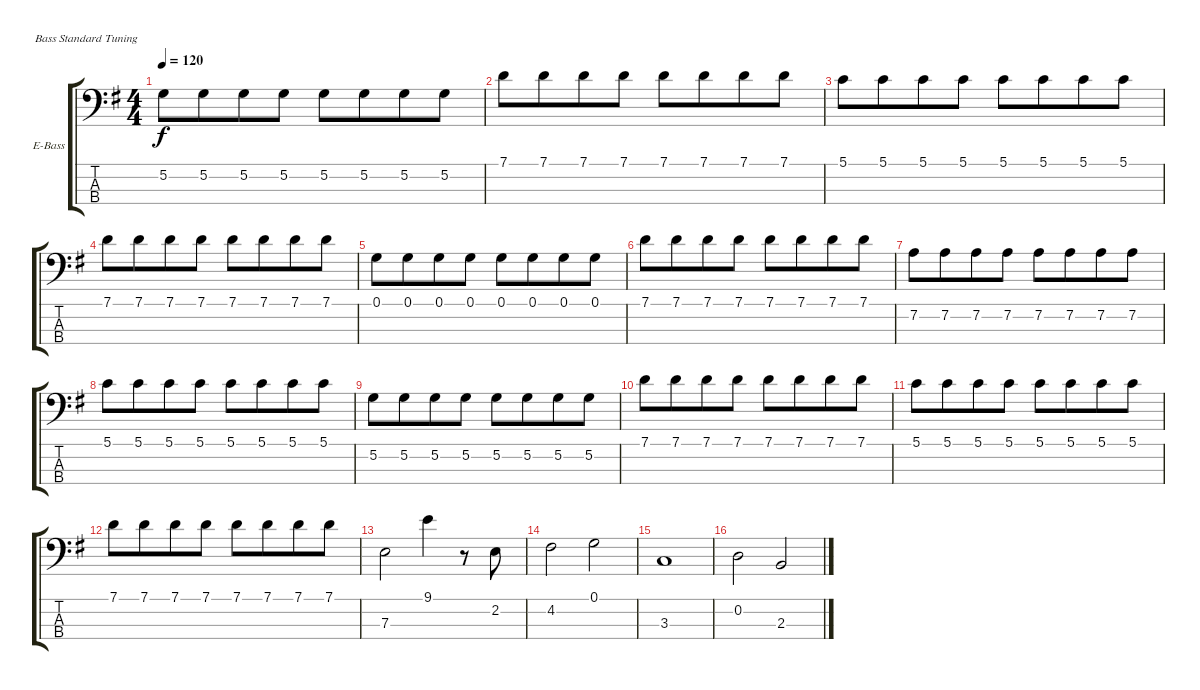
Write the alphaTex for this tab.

\bracketExtendMode groupsimilarinstruments
\firstSystemTrackNameOrientation horizontal
\otherSystemsTrackNameOrientation horizontal
\track ("Electric Bass" "E-Bass") {multiBarRest instrument electricbassfinger}
\staff {score tabs}
\tuning (G2 D2 A1 E1)
\ts (4 4)
\tempo 120
\clef f4
\scale
0.333333
\ks g
5.2.8{dy f} 5.2.8{beam merge} 5.2.8 5.2.8 5.2.8 5.2.8{beam merge} 5.2.8 5.2.8 |
\scale
0.333333 7.1.8 7.1.8{beam merge} 7.1.8 7.1.8 7.1.8 7.1.8{beam merge} 7.1.8 7.1.8 |
\scale
0.333333 5.1.8 5.1.8{beam merge} 5.1.8 5.1.8 5.1.8 5.1.8{beam merge} 5.1.8 5.1.8 |
\scale
0.333333 7.1.8 7.1.8{beam merge} 7.1.8 7.1.8 7.1.8 7.1.8{beam merge} 7.1.8 7.1.8 |
\scale
0.333333 0.1.8 0.1.8{beam merge} 0.1.8 0.1.8 0.1.8 0.1.8{beam merge} 0.1.8 0.1.8 |
\scale
0.333333 7.1.8 7.1.8{beam merge} 7.1.8 7.1.8 7.1.8 7.1.8{beam merge} 7.1.8 7.1.8 |
\scale
0.333333 7.2.8 7.2.8{beam merge} 7.2.8 7.2.8 7.2.8 7.2.8{beam merge} 7.2.8 7.2.8 |
\scale
0.333333 5.1.8 5.1.8{beam merge} 5.1.8 5.1.8 5.1.8 5.1.8{beam merge} 5.1.8 5.1.8 |
\scale
0.333333 5.2.8 5.2.8{beam merge} 5.2.8 5.2.8 5.2.8 5.2.8{beam merge} 5.2.8 5.2.8 |
\scale
0.333333 7.1.8 7.1.8{beam merge} 7.1.8 7.1.8 7.1.8 7.1.8{beam merge} 7.1.8 7.1.8 |
\scale
0.333333 5.1.8 5.1.8{beam merge} 5.1.8 5.1.8 5.1.8 5.1.8{beam merge} 5.1.8 5.1.8 |
\scale
0.333333 7.1.8 7.1.8{beam merge} 7.1.8 7.1.8 7.1.8 7.1.8{beam merge} 7.1.8 7.1.8 |
\scale
0.333333 7.3.2 9.1.4 r.8 2.2.8 |
\scale
0.333333 4.2.2 0.1.2 |
\scale
0.333333 3.3.1 |
\scale
0.333333 0.2.2 2.3.2
